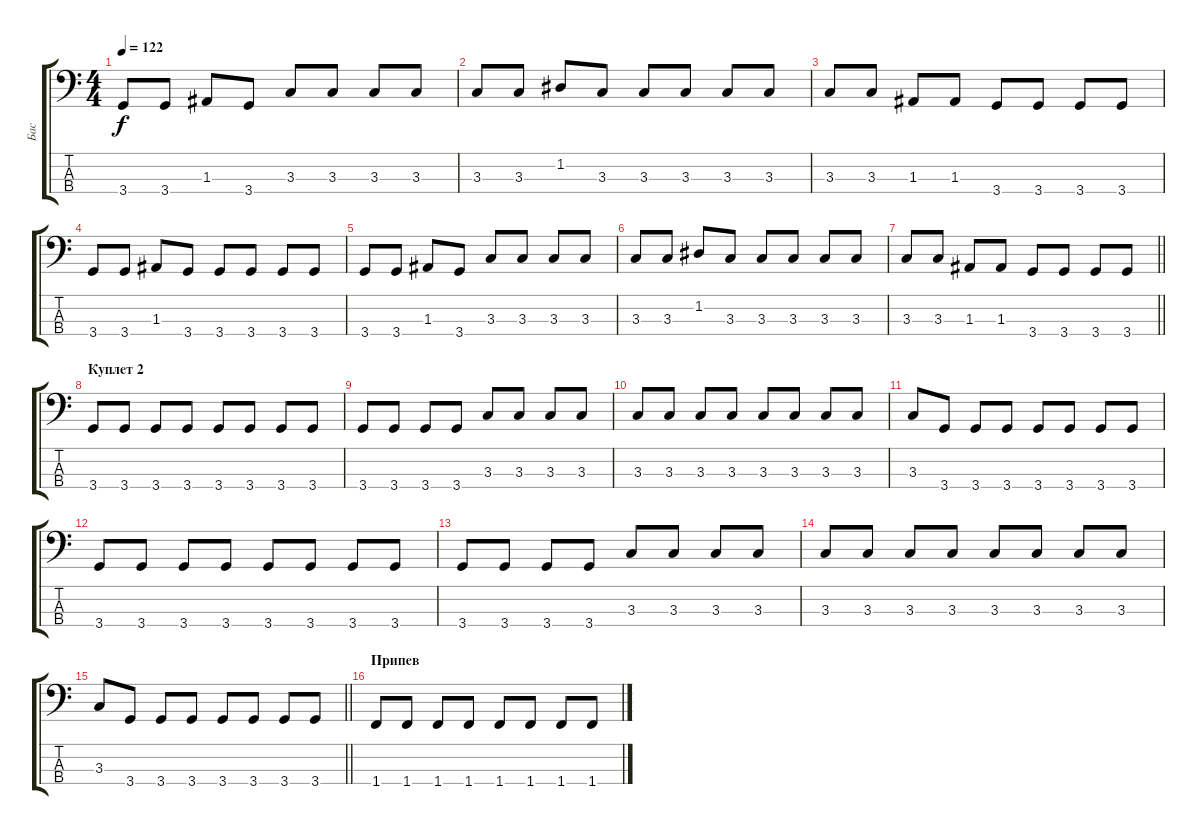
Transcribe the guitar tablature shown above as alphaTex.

\track ("Бас" "Бас") {instrument electricbassfinger}
\staff {score tabs}
\tuning (G2 D2 A1 E1) {hide}
\ts (4 4)
\tempo 122
\clef f4
\ks c
3.4.8{dy f} 3.4.8 1.3.8 3.4.8 3.3.8 3.3.8 3.3.8 3.3.8 |
3.3.8 3.3.8 1.2.8 3.3.8 3.3.8 3.3.8 3.3.8 3.3.8 |
3.3.8 3.3.8 1.3.8 1.3.8 3.4.8 3.4.8 3.4.8 3.4.8 |
3.4.8 3.4.8 1.3.8 3.4.8 3.4.8 3.4.8 3.4.8 3.4.8 |
3.4.8 3.4.8 1.3.8 3.4.8 3.3.8 3.3.8 3.3.8 3.3.8 |
3.3.8 3.3.8 1.2.8 3.3.8 3.3.8 3.3.8 3.3.8 3.3.8 |
\barLineRight lightlight
3.3.8 3.3.8 1.3.8 1.3.8 3.4.8 3.4.8 3.4.8 3.4.8 |
\section ("" "Куплет 2")
3.4.8 3.4.8 3.4.8 3.4.8 3.4.8 3.4.8 3.4.8 3.4.8 |
3.4.8 3.4.8 3.4.8 3.4.8 3.3.8 3.3.8 3.3.8 3.3.8 |
3.3.8 3.3.8 3.3.8 3.3.8 3.3.8 3.3.8 3.3.8 3.3.8 |
3.3.8 3.4.8 3.4.8 3.4.8 3.4.8 3.4.8 3.4.8 3.4.8 |
3.4.8 3.4.8 3.4.8 3.4.8 3.4.8 3.4.8 3.4.8 3.4.8 |
3.4.8 3.4.8 3.4.8 3.4.8 3.3.8 3.3.8 3.3.8 3.3.8 |
3.3.8 3.3.8 3.3.8 3.3.8 3.3.8 3.3.8 3.3.8 3.3.8 |
\barLineRight lightlight
3.3.8 3.4.8 3.4.8 3.4.8 3.4.8 3.4.8 3.4.8 3.4.8 |
\section ("" "Припев")
1.4.8 1.4.8 1.4.8 1.4.8 1.4.8 1.4.8 1.4.8 1.4.8
